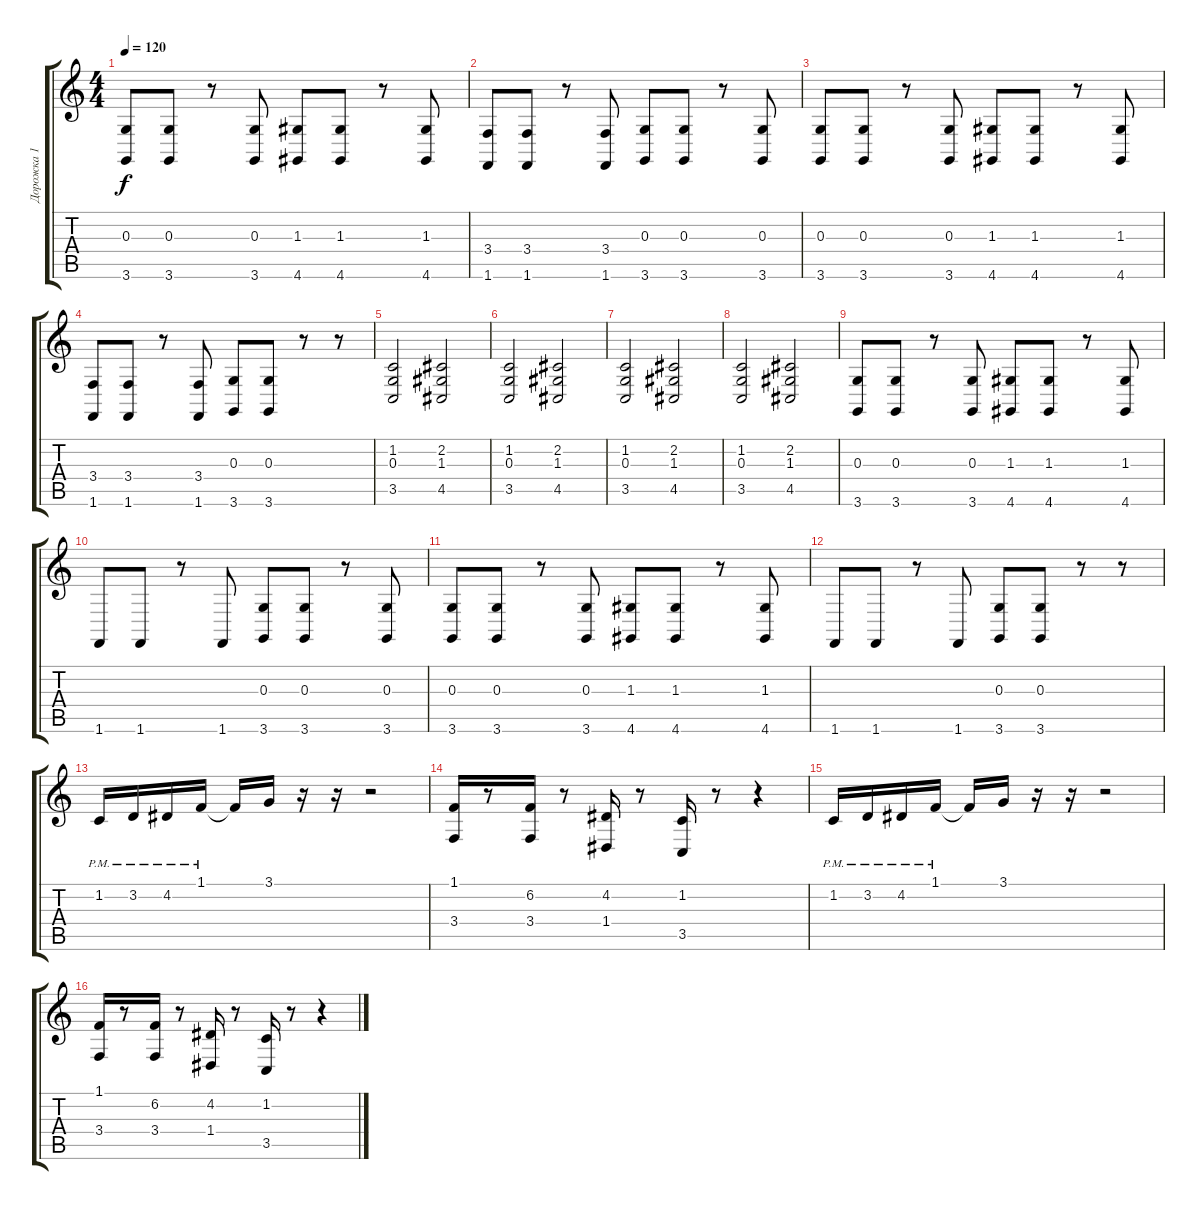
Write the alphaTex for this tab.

\track ("Дорожка 1" "Дорожка 1") {instrument stringensemble1}
\staff {score tabs}
\tuning (E4 B3 G3 D3 A2 E2) {hide}
\ts (4 4)
\tempo 120
\clef g2
\ks c
(0.3 3.6).8{dy f} (0.3 3.6).8 r.8 (0.3 3.6).8 (1.3 4.6).8 (1.3 4.6).8 r.8 (1.3 4.6).8 |
(3.4 1.6).8 (3.4 1.6).8 r.8 (3.4 1.6).8 (0.3 3.6).8 (0.3 3.6).8 r.8 (0.3 3.6).8 |
(0.3 3.6).8 (0.3 3.6).8 r.8 (0.3 3.6).8 (1.3 4.6).8 (1.3 4.6).8 r.8 (1.3 4.6).8 |
(3.4 1.6).8 (3.4 1.6).8 r.8 (3.4 1.6).8 (0.3 3.6).8 (0.3 3.6).8 r.8 r.8 |
(1.2 0.3 3.5).2 (2.2 1.3 4.5).2 |
(1.2 0.3 3.5).2 (2.2 1.3 4.5).2 |
(1.2 0.3 3.5).2 (2.2 1.3 4.5).2 |
(1.2 0.3 3.5).2 (2.2 1.3 4.5).2 |
(0.3 3.6).8 (0.3 3.6).8 r.8 (0.3 3.6).8 (1.3 4.6).8 (1.3 4.6).8 r.8 (1.3 4.6).8 |
1.6.8 1.6.8 r.8 1.6.8 (0.3 3.6).8 (0.3 3.6).8 r.8 (0.3 3.6).8 |
(0.3 3.6).8 (0.3 3.6).8 r.8 (0.3 3.6).8 (1.3 4.6).8 (1.3 4.6).8 r.8 (1.3 4.6).8 |
1.6.8 1.6.8 r.8 1.6.8 (0.3 3.6).8 (0.3 3.6).8 r.8 r.8 |
1.2{pm}.16{volume 15} 3.2{pm}.16 4.2{pm}.16 1.1{pm}.16 1.1{t}.16 3.1.16 r.16 r.16 r.2 |
(1.1 3.4).16 r.8 (6.2 3.4).16 r.8 (4.2 1.4).16 r.8 (1.2 3.5).16 r.8 r.4 |
1.2{pm}.16 3.2{pm}.16 4.2{pm}.16 1.1{pm}.16 1.1{t}.16 3.1.16 r.16 r.16 r.2 |
(1.1 3.4).16 r.8 (6.2 3.4).16 r.8 (4.2 1.4).16 r.8 (1.2 3.5).16 r.8 r.4
